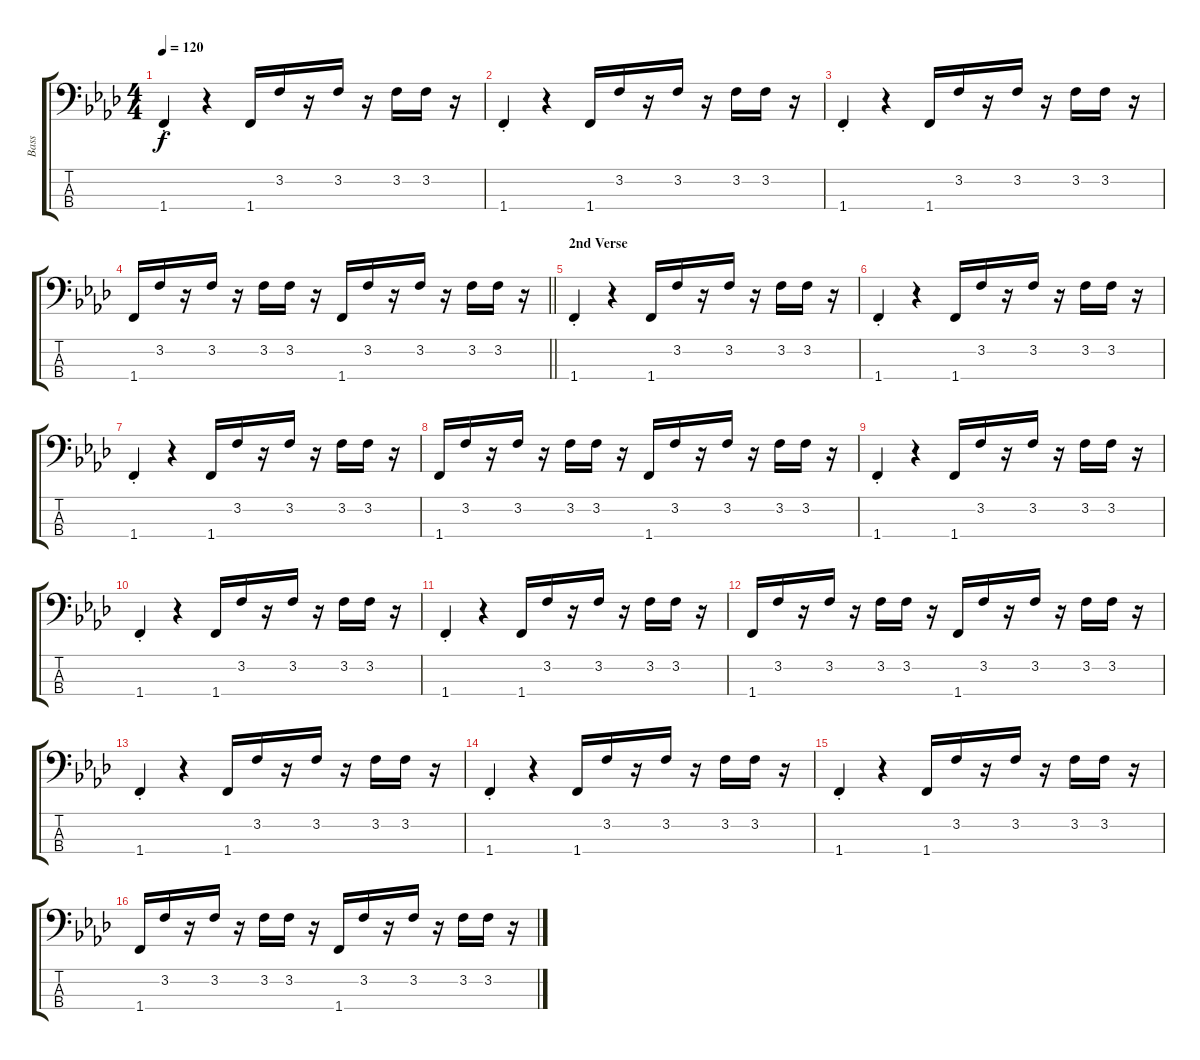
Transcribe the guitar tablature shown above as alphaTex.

\track ("Bass" "Bass") {instrument fretlessbass}
\staff {score tabs}
\tuning (G2 D2 A1 E1) {hide}
\ts (4 4)
\tempo 120
\clef f4
\ks fminor
1.4{st}.4{dy f} r.4 1.4.16 3.2.16 r.16 3.2.16 r.16 3.2.16 3.2.16 r.16 |
1.4{st}.4 r.4 1.4.16 3.2.16 r.16 3.2.16 r.16 3.2.16 3.2.16 r.16 |
1.4{st}.4 r.4 1.4.16 3.2.16 r.16 3.2.16 r.16 3.2.16 3.2.16 r.16 |
\barLineRight lightlight
1.4.16 3.2.16 r.16 3.2.16 r.16 3.2.16 3.2.16 r.16 1.4.16 3.2.16 r.16 3.2.16 r.16 3.2.16 3.2.16 r.16 |
\section ("" "2nd Verse")
1.4{st}.4 r.4 1.4.16 3.2.16 r.16 3.2.16 r.16 3.2.16 3.2.16 r.16 |
1.4{st}.4 r.4 1.4.16 3.2.16 r.16 3.2.16 r.16 3.2.16 3.2.16 r.16 |
1.4{st}.4 r.4 1.4.16 3.2.16 r.16 3.2.16 r.16 3.2.16 3.2.16 r.16 |
1.4.16 3.2.16 r.16 3.2.16 r.16 3.2.16 3.2.16 r.16 1.4.16 3.2.16 r.16 3.2.16 r.16 3.2.16 3.2.16 r.16 |
1.4{st}.4 r.4 1.4.16 3.2.16 r.16 3.2.16 r.16 3.2.16 3.2.16 r.16 |
1.4{st}.4 r.4 1.4.16 3.2.16 r.16 3.2.16 r.16 3.2.16 3.2.16 r.16 |
1.4{st}.4 r.4 1.4.16 3.2.16 r.16 3.2.16 r.16 3.2.16 3.2.16 r.16 |
1.4.16 3.2.16 r.16 3.2.16 r.16 3.2.16 3.2.16 r.16 1.4.16 3.2.16 r.16 3.2.16 r.16 3.2.16 3.2.16 r.16 |
1.4{st}.4 r.4 1.4.16 3.2.16 r.16 3.2.16 r.16 3.2.16 3.2.16 r.16 |
1.4{st}.4 r.4 1.4.16 3.2.16 r.16 3.2.16 r.16 3.2.16 3.2.16 r.16 |
1.4{st}.4 r.4 1.4.16 3.2.16 r.16 3.2.16 r.16 3.2.16 3.2.16 r.16 |
1.4.16 3.2.16 r.16 3.2.16 r.16 3.2.16 3.2.16 r.16 1.4.16 3.2.16 r.16 3.2.16 r.16 3.2.16 3.2.16 r.16
